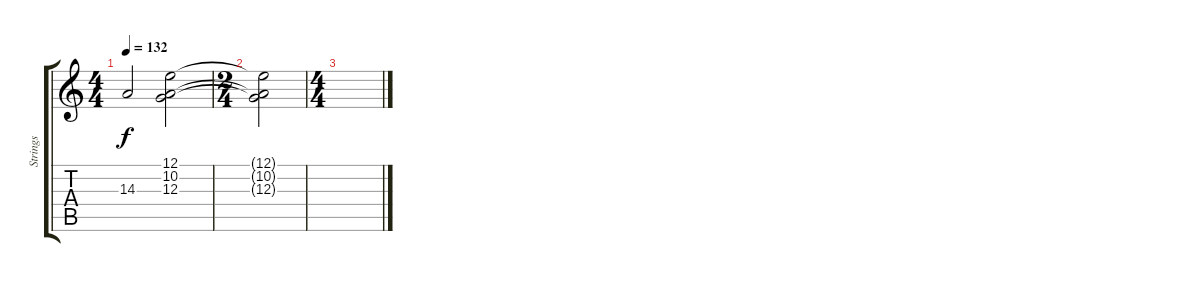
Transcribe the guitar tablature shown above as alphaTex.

\track ("Strings" "Strings") {instrument stringensemble1}
\staff {score tabs}
\tuning (E4 B3 G3 D3 A2 E2) {hide}
\ts (4 4)
\tempo 132
\clef g2
\ks c
14.3{t}.2{dy f} (12.1 10.2 12.3).2 |
\ts (2 4)
(12.1{t} 10.2{t} 12.3{t}).2 |
\ts (4 4)
